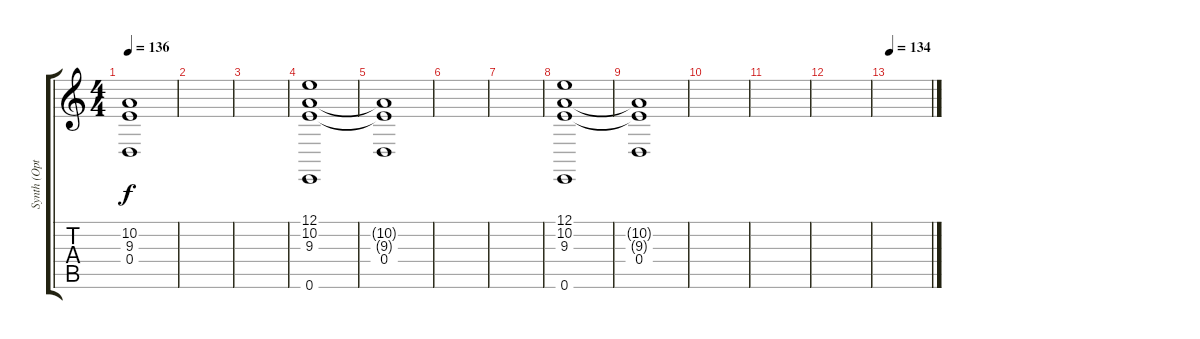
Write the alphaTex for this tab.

\track ("Synth (Optional)" "Synth (Opt") {instrument pad4choir}
\staff {score tabs}
\tuning (E4 B3 G3 D3 A2 E2) {hide}
\ts (4 4)
\tempo 136
\clef g2
\ks c
(10.2{t} 9.3{t} 0.4).1{dy f} |
|
|
(12.1 10.2 9.3 0.6).1 |
(10.2{t} 9.3{t} 0.4).1 |
|
|
(12.1 10.2 9.3 0.6).1 |
(10.2{t} 9.3{t} 0.4).1 |
|
|
|
\tempo 134
